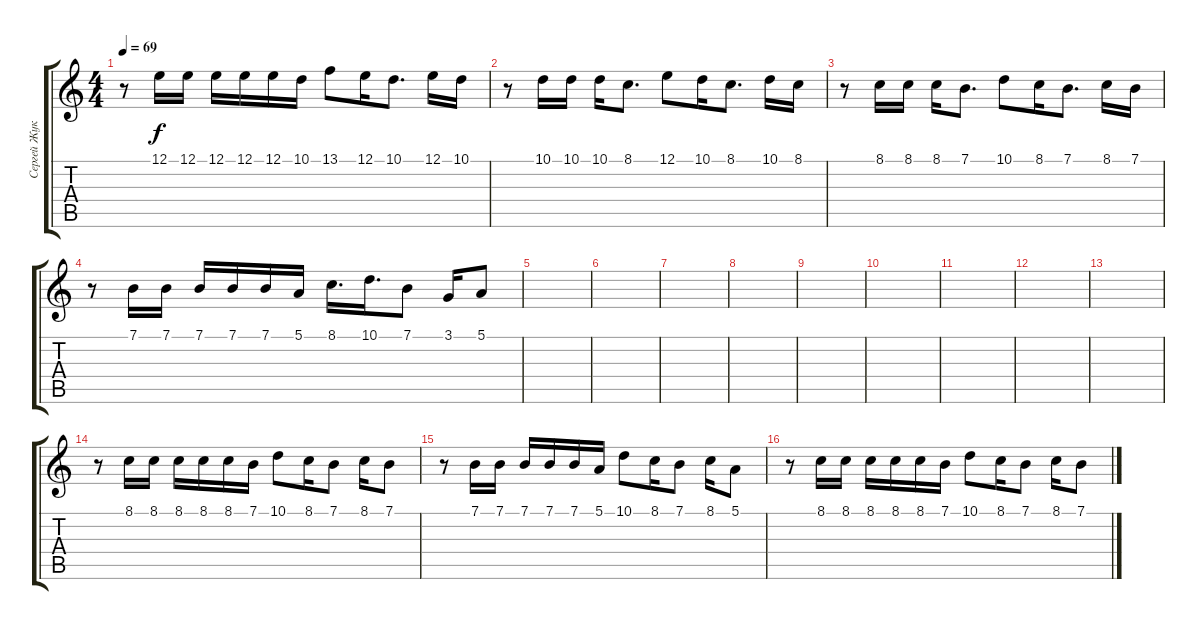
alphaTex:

\track ("Сергей Жуков (вокал)" "Сергей Жук") {instrument brightacousticpiano}
\staff {score tabs}
\tuning (E4 B3 G3 D3 A2 E2) {hide}
\ts (4 4)
\tempo 69
\clef g2
\ks c
r.8{dy f} 12.1.16 12.1.16 12.1.16 12.1.16 12.1.16 10.1.16 13.1.8 12.1.16 10.1.8{d} 12.1.16 10.1.16 |
r.8 10.1.16 10.1.16 10.1.16 8.1.8{d} 12.1.8 10.1.16 8.1.8{d} 10.1.16 8.1.16 |
r.8 8.1.16 8.1.16 8.1.16 7.1.8{d} 10.1.8 8.1.16 7.1.8{d} 8.1.16 7.1.16 |
r.8 7.1.16 7.1.16 7.1.16 7.1.16 7.1.16 5.1.16 8.1.16{d} 10.1.16{d} 7.1.8 3.1.16 5.1.8 |
|
|
|
|
|
|
|
|
|
r.8 8.1.16 8.1.16 8.1.16 8.1.16 8.1.16 7.1.16 10.1.8 8.1.16 7.1.8 8.1.16 7.1.8 |
r.8 7.1.16 7.1.16 7.1.16 7.1.16 7.1.16 5.1.16 10.1.8 8.1.16 7.1.8 8.1.16 5.1.8 |
r.8 8.1.16 8.1.16 8.1.16 8.1.16 8.1.16 7.1.16 10.1.8 8.1.16 7.1.8 8.1.16 7.1.8
